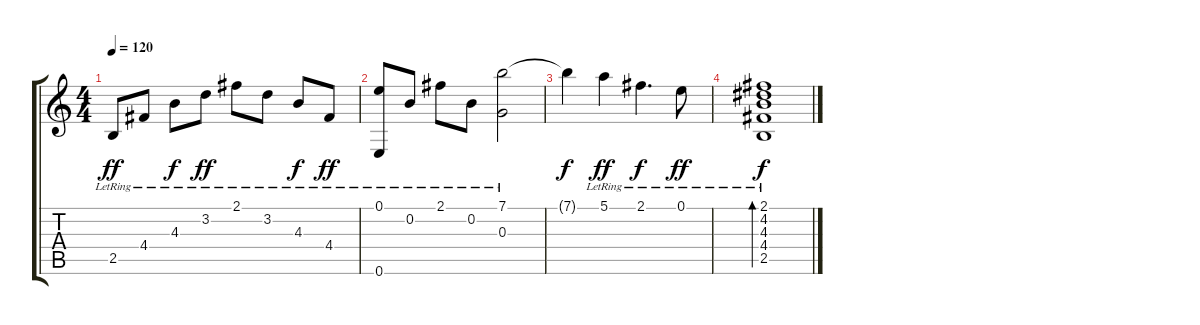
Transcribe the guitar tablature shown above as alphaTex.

\track "" {instrument acousticguitarnylon}
\staff {score tabs}
\tuning (E4 B3 G3 D3 A2 E2) {hide}
\ts (4 4)
\tempo 120
\clef g2
\ks c
2.5{lr}.8{dy ff} 4.4{lr}.8 4.3{lr}.8{dy f} 3.2{lr}.8{dy ff} 2.1{lr}.8 3.2{lr}.8 4.3{lr}.8{dy f} 4.4{lr}.8{dy ff} |
(0.1{lr} 0.6{lr}).8 0.2{lr}.8 2.1{lr}.8 0.2{lr}.8 (7.1{lr} 0.3{lr}).2 |
7.1{t}.4{dy f} 5.1{lr}.4{dy ff} 2.1{lr}.4{d dy f} 0.1{lr}.8{dy ff} |
(2.1{lr} 4.2{lr} 4.3{lr} 4.4{lr} 2.5{lr}).1{bd 480 dy f}
